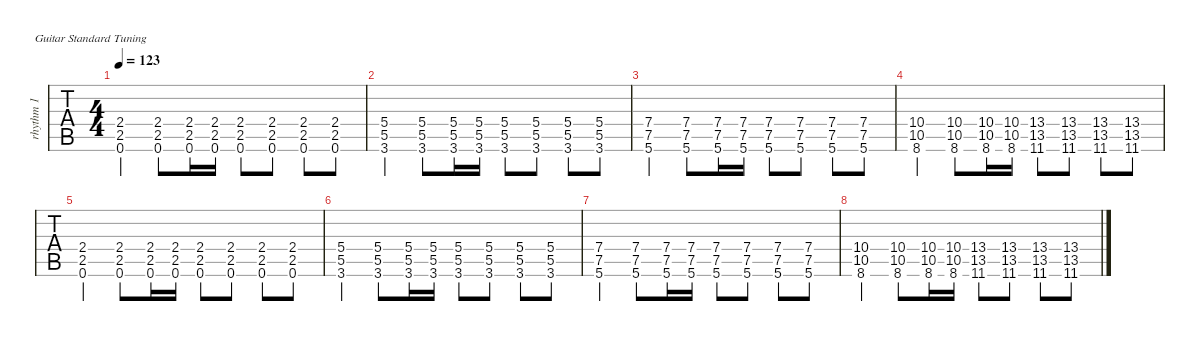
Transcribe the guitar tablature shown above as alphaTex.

\defaultSystemsLayout 4
\hideDynamics
\bracketExtendMode nobrackets
\track ("Rhythm 1" "rhythm 1") {instrument distortionguitar}
\staff {tabs}
\tuning (E4 B3 G3 D3 A2 E2)
\ts (4 4)
\tempo 123
\clef g2
\ks c
(0.6 2.5 2.4).4{dy mf} (0.6 2.5 2.4).8 (0.6 2.5 2.4).16 (0.6 2.5 2.4).16 (0.6 2.5 2.4).8 (0.6 2.5 2.4).8 (0.6 2.5 2.4).8 (0.6 2.5 2.4).8 |
(3.6 5.5 5.4).4 (3.6 5.5 5.4).8 (3.6 5.5 5.4).16 (3.6 5.5 5.4).16 (3.6 5.5 5.4).8 (3.6 5.5 5.4).8 (3.6 5.5 5.4).8 (3.6 5.5 5.4).8 |
(5.6 7.5 7.4).4 (5.6 7.5 7.4).8 (5.6 7.5 7.4).16 (5.6 7.5 7.4).16 (5.6 7.5 7.4).8 (5.6 7.5 7.4).8 (5.6 7.5 7.4).8 (5.6 7.5 7.4).8 |
(8.6 10.5 10.4).4 (8.6 10.5 10.4).8 (8.6 10.5 10.4).16 (8.6 10.5 10.4).16 (11.6{acc #} 13.5{acc #} 13.4{acc #}).8 (11.6{acc #} 13.5{acc #} 13.4{acc #}).8 (11.6{acc #} 13.5{acc #} 13.4{acc #}).8 (11.6{acc #} 13.5{acc #} 13.4{acc #}).8 |
(0.6 2.5 2.4).4 (0.6 2.5 2.4).8 (0.6 2.5 2.4).16 (0.6 2.5 2.4).16 (0.6 2.5 2.4).8 (0.6 2.5 2.4).8 (0.6 2.5 2.4).8 (0.6 2.5 2.4).8 |
(3.6 5.5 5.4).4 (3.6 5.5 5.4).8 (3.6 5.5 5.4).16 (3.6 5.5 5.4).16 (3.6 5.5 5.4).8 (3.6 5.5 5.4).8 (3.6 5.5 5.4).8 (3.6 5.5 5.4).8 |
(5.6 7.5 7.4).4 (5.6 7.5 7.4).8 (5.6 7.5 7.4).16 (5.6 7.5 7.4).16 (5.6 7.5 7.4).8 (5.6 7.5 7.4).8 (5.6 7.5 7.4).8 (5.6 7.5 7.4).8 |
(8.6 10.5 10.4).4 (8.6 10.5 10.4).8 (8.6 10.5 10.4).16 (8.6 10.5 10.4).16 (11.6{acc #} 13.5{acc #} 13.4{acc #}).8 (11.6{acc #} 13.5{acc #} 13.4{acc #}).8 (11.6{acc #} 13.5{acc #} 13.4{acc #}).8 (11.6{acc #} 13.5{acc #} 13.4{acc #}).8
